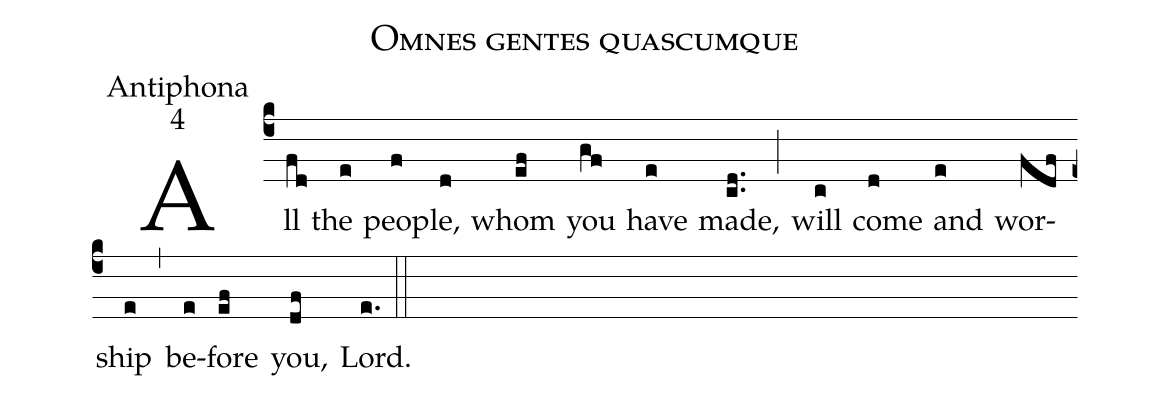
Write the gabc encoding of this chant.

name: Omnes gentes quascumque;
office-part: Antiphona;
mode: 4;
%%
(c4)All(fd) the(e) peo(f)ple,(d) whom(ef) you(gf) have(e) made,(cd..) (;) will(c) come(d) and(e) wor(fdf)ship(e) (,) be(e)fore(ef) you,(df) Lord.(e.) (::)
